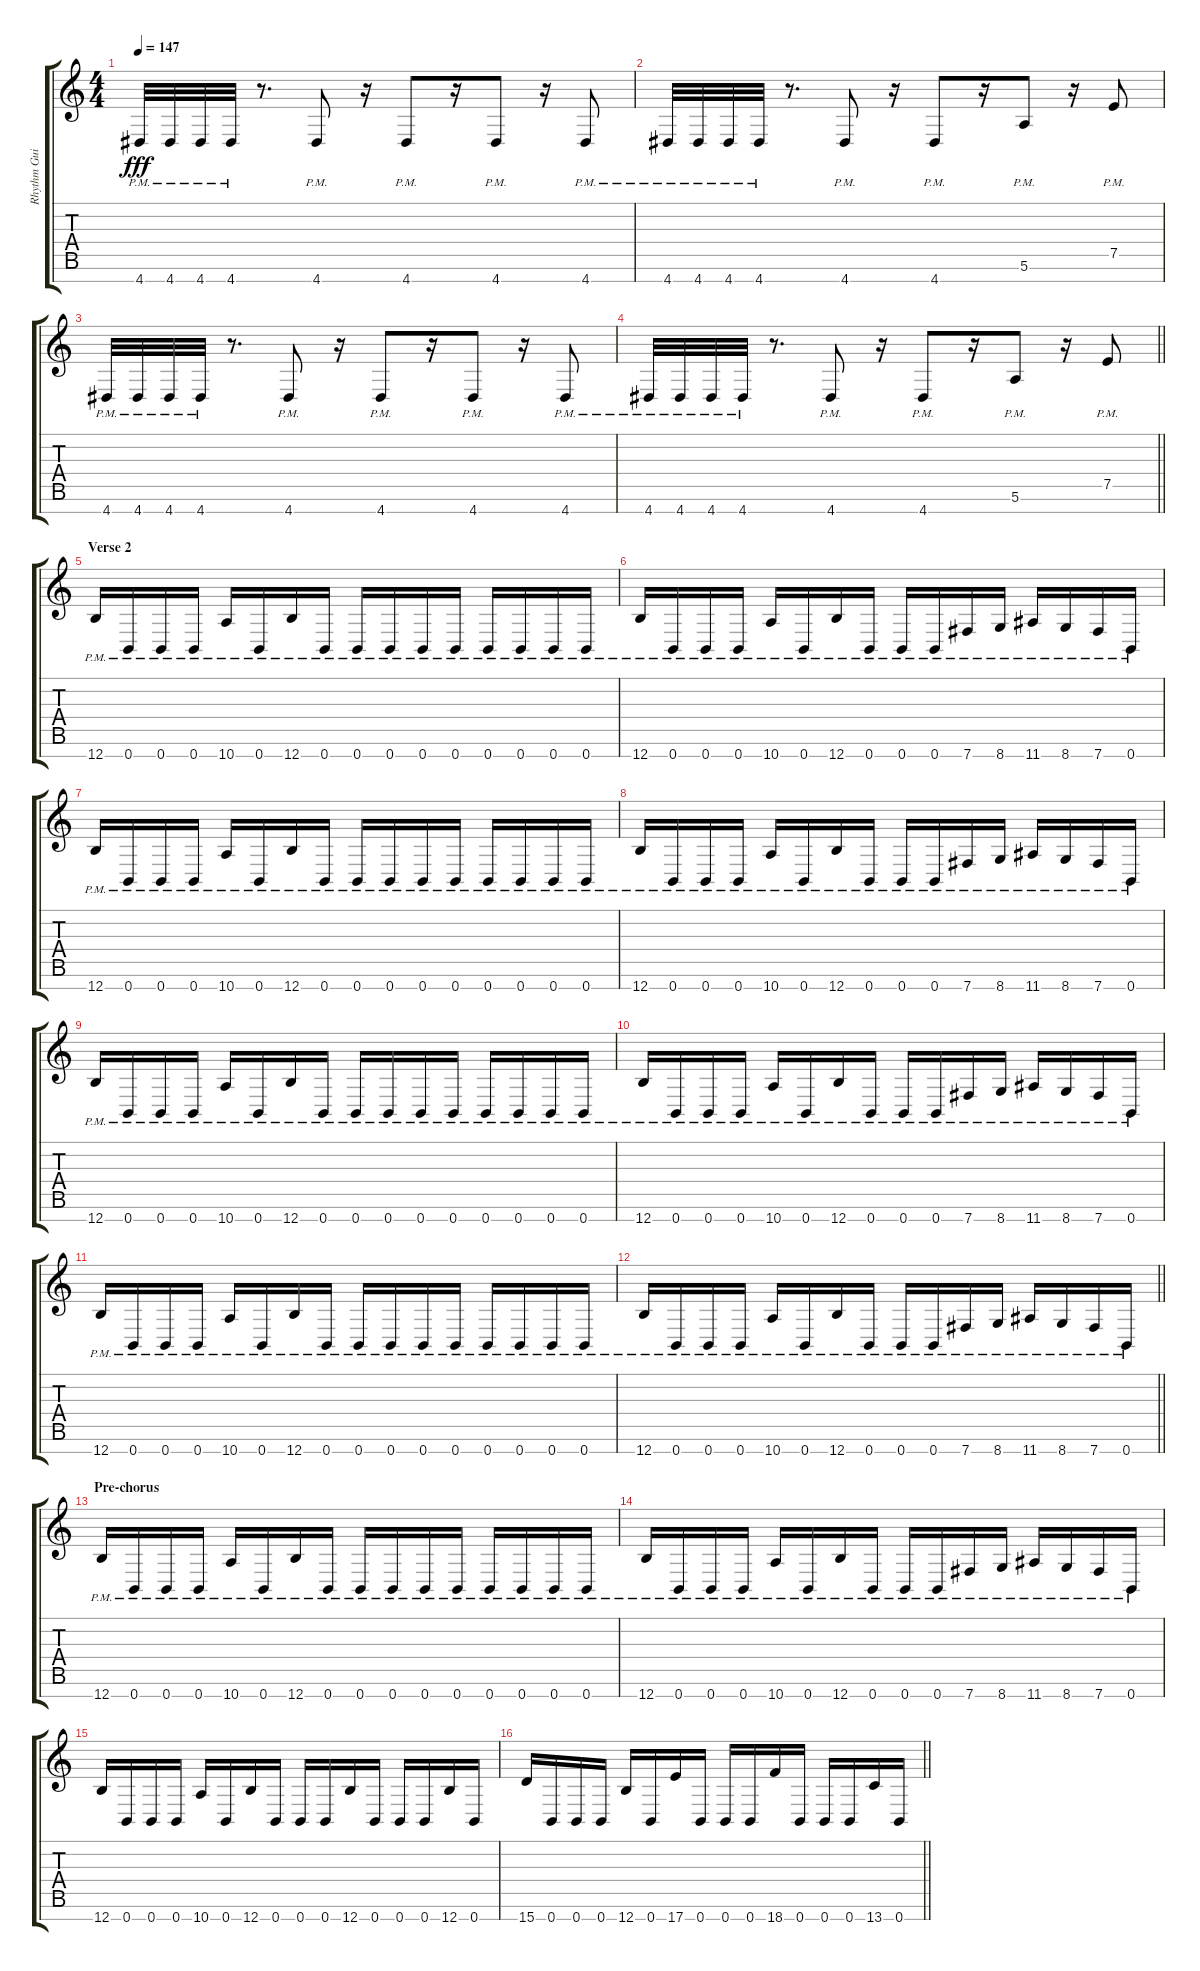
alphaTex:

\track ("Rhythm Guitar 2" "Rhythm Gui") {instrument overdrivenguitar}
\staff {score tabs}
\tuning (E4 B3 G3 D3 A2 E2 B1) {hide}
\ts (4 4)
\tempo 147
\clef g2
\ks c
4.7{pm}.32{dy fff} 4.7{pm}.32 4.7{pm}.32 4.7{pm}.32 r.8{d} 4.7{pm}.8 r.16 4.7{pm}.8 r.16 4.7{pm}.8 r.16 4.7{pm}.8 |
4.7{pm}.32 4.7{pm}.32 4.7{pm}.32 4.7{pm}.32 r.8{d} 4.7{pm}.8 r.16 4.7{pm}.8 r.16 5.6{pm}.8 r.16 7.5{pm}.8 |
4.7{pm}.32 4.7{pm}.32 4.7{pm}.32 4.7{pm}.32 r.8{d} 4.7{pm}.8 r.16 4.7{pm}.8 r.16 4.7{pm}.8 r.16 4.7{pm}.8 |
\barLineRight lightlight
4.7{pm}.32 4.7{pm}.32 4.7{pm}.32 4.7{pm}.32 r.8{d} 4.7{pm}.8 r.16 4.7{pm}.8 r.16 5.6{pm}.8 r.16 7.5{pm}.8 |
\section ("" "Verse 2")
12.7{pm}.16 0.7{pm}.16 0.7{pm}.16 0.7{pm}.16 10.7{pm}.16 0.7{pm}.16 12.7{pm}.16 0.7{pm}.16 0.7{pm}.16 0.7{pm}.16 0.7{pm}.16 0.7{pm}.16 0.7{pm}.16 0.7{pm}.16 0.7{pm}.16 0.7{pm}.16 |
12.7{pm}.16 0.7{pm}.16 0.7{pm}.16 0.7{pm}.16 10.7{pm}.16 0.7{pm}.16 12.7{pm}.16 0.7{pm}.16 0.7{pm}.16 0.7{pm}.16 7.7{pm}.16 8.7{pm}.16 11.7{pm}.16 8.7{pm}.16 7.7{pm}.16 0.7{pm}.16 |
12.7{pm}.16 0.7{pm}.16 0.7{pm}.16 0.7{pm}.16 10.7{pm}.16 0.7{pm}.16 12.7{pm}.16 0.7{pm}.16 0.7{pm}.16 0.7{pm}.16 0.7{pm}.16 0.7{pm}.16 0.7{pm}.16 0.7{pm}.16 0.7{pm}.16 0.7{pm}.16 |
12.7{pm}.16 0.7{pm}.16 0.7{pm}.16 0.7{pm}.16 10.7{pm}.16 0.7{pm}.16 12.7{pm}.16 0.7{pm}.16 0.7{pm}.16 0.7{pm}.16 7.7{pm}.16 8.7{pm}.16 11.7{pm}.16 8.7{pm}.16 7.7{pm}.16 0.7{pm}.16 |
12.7{pm}.16 0.7{pm}.16 0.7{pm}.16 0.7{pm}.16 10.7{pm}.16 0.7{pm}.16 12.7{pm}.16 0.7{pm}.16 0.7{pm}.16 0.7{pm}.16 0.7{pm}.16 0.7{pm}.16 0.7{pm}.16 0.7{pm}.16 0.7{pm}.16 0.7{pm}.16 |
12.7{pm}.16 0.7{pm}.16 0.7{pm}.16 0.7{pm}.16 10.7{pm}.16 0.7{pm}.16 12.7{pm}.16 0.7{pm}.16 0.7{pm}.16 0.7{pm}.16 7.7{pm}.16 8.7{pm}.16 11.7{pm}.16 8.7{pm}.16 7.7{pm}.16 0.7{pm}.16 |
12.7{pm}.16 0.7{pm}.16 0.7{pm}.16 0.7{pm}.16 10.7{pm}.16 0.7{pm}.16 12.7{pm}.16 0.7{pm}.16 0.7{pm}.16 0.7{pm}.16 0.7{pm}.16 0.7{pm}.16 0.7{pm}.16 0.7{pm}.16 0.7{pm}.16 0.7{pm}.16 |
\barLineRight lightlight
12.7{pm}.16 0.7{pm}.16 0.7{pm}.16 0.7{pm}.16 10.7{pm}.16 0.7{pm}.16 12.7{pm}.16 0.7{pm}.16 0.7{pm}.16 0.7{pm}.16 7.7{pm}.16 8.7{pm}.16 11.7{pm}.16 8.7{pm}.16 7.7{pm}.16 0.7{pm}.16 |
\section ("" "Pre-chorus")
12.7{pm}.16 0.7{pm}.16 0.7{pm}.16 0.7{pm}.16 10.7{pm}.16 0.7{pm}.16 12.7{pm}.16 0.7{pm}.16 0.7{pm}.16 0.7{pm}.16 0.7{pm}.16 0.7{pm}.16 0.7{pm}.16 0.7{pm}.16 0.7{pm}.16 0.7{pm}.16 |
12.7{pm}.16 0.7{pm}.16 0.7{pm}.16 0.7{pm}.16 10.7{pm}.16 0.7{pm}.16 12.7{pm}.16 0.7{pm}.16 0.7{pm}.16 0.7{pm}.16 7.7{pm}.16 8.7{pm}.16 11.7{pm}.16 8.7{pm}.16 7.7{pm}.16 0.7{pm}.16 |
12.7.16 0.7.16 0.7.16 0.7.16 10.7.16 0.7.16 12.7.16 0.7.16 0.7.16 0.7.16 12.7.16 0.7.16 0.7.16 0.7.16 12.7.16 0.7.16 |
\barLineRight lightlight
15.7.16 0.7.16 0.7.16 0.7.16 12.7.16 0.7.16 17.7.16 0.7.16 0.7.16 0.7.16 18.7.16 0.7.16 0.7.16 0.7.16 13.7.16 0.7.16
